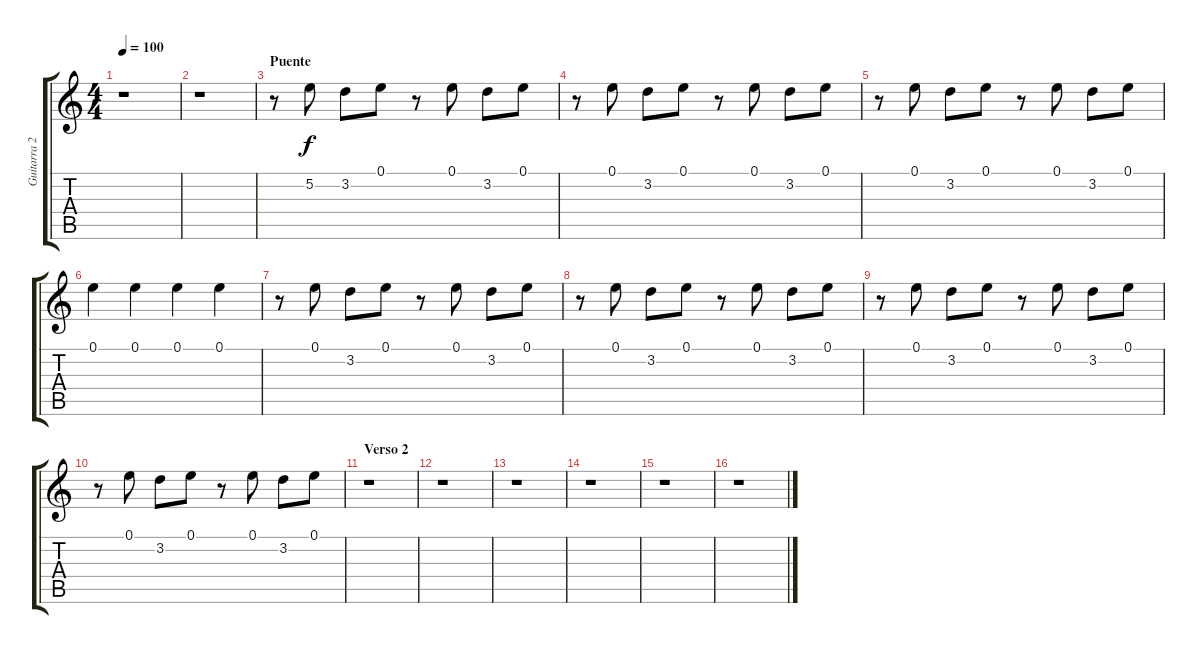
\track ("Guitarra 2" "Guitarra 2") {instrument electricguitarjazz}
\staff {score tabs}
\tuning (E4 B3 G3 D3 A2 E2) {hide}
\ts (4 4)
\tempo 100
\clef g2
\ks c
r.1{dy f} |
r.1 |
\section ("" "Puente")
r.8 5.2.8 3.2.8 0.1.8 r.8 0.1.8 3.2.8 0.1.8 |
r.8 0.1.8 3.2.8 0.1.8 r.8 0.1.8 3.2.8 0.1.8 |
r.8 0.1.8 3.2.8 0.1.8 r.8 0.1.8 3.2.8 0.1.8 |
0.1.4 0.1.4 0.1.4 0.1.4 |
r.8 0.1.8 3.2.8 0.1.8 r.8 0.1.8 3.2.8 0.1.8 |
r.8 0.1.8 3.2.8 0.1.8 r.8 0.1.8 3.2.8 0.1.8 |
r.8 0.1.8 3.2.8 0.1.8 r.8 0.1.8 3.2.8 0.1.8 |
r.8 0.1.8 3.2.8 0.1.8 r.8 0.1.8 3.2.8 0.1.8 |
\section ("" "Verso 2")
r.1 |
r.1 |
r.1 |
r.1 |
r.1 |
r.1
